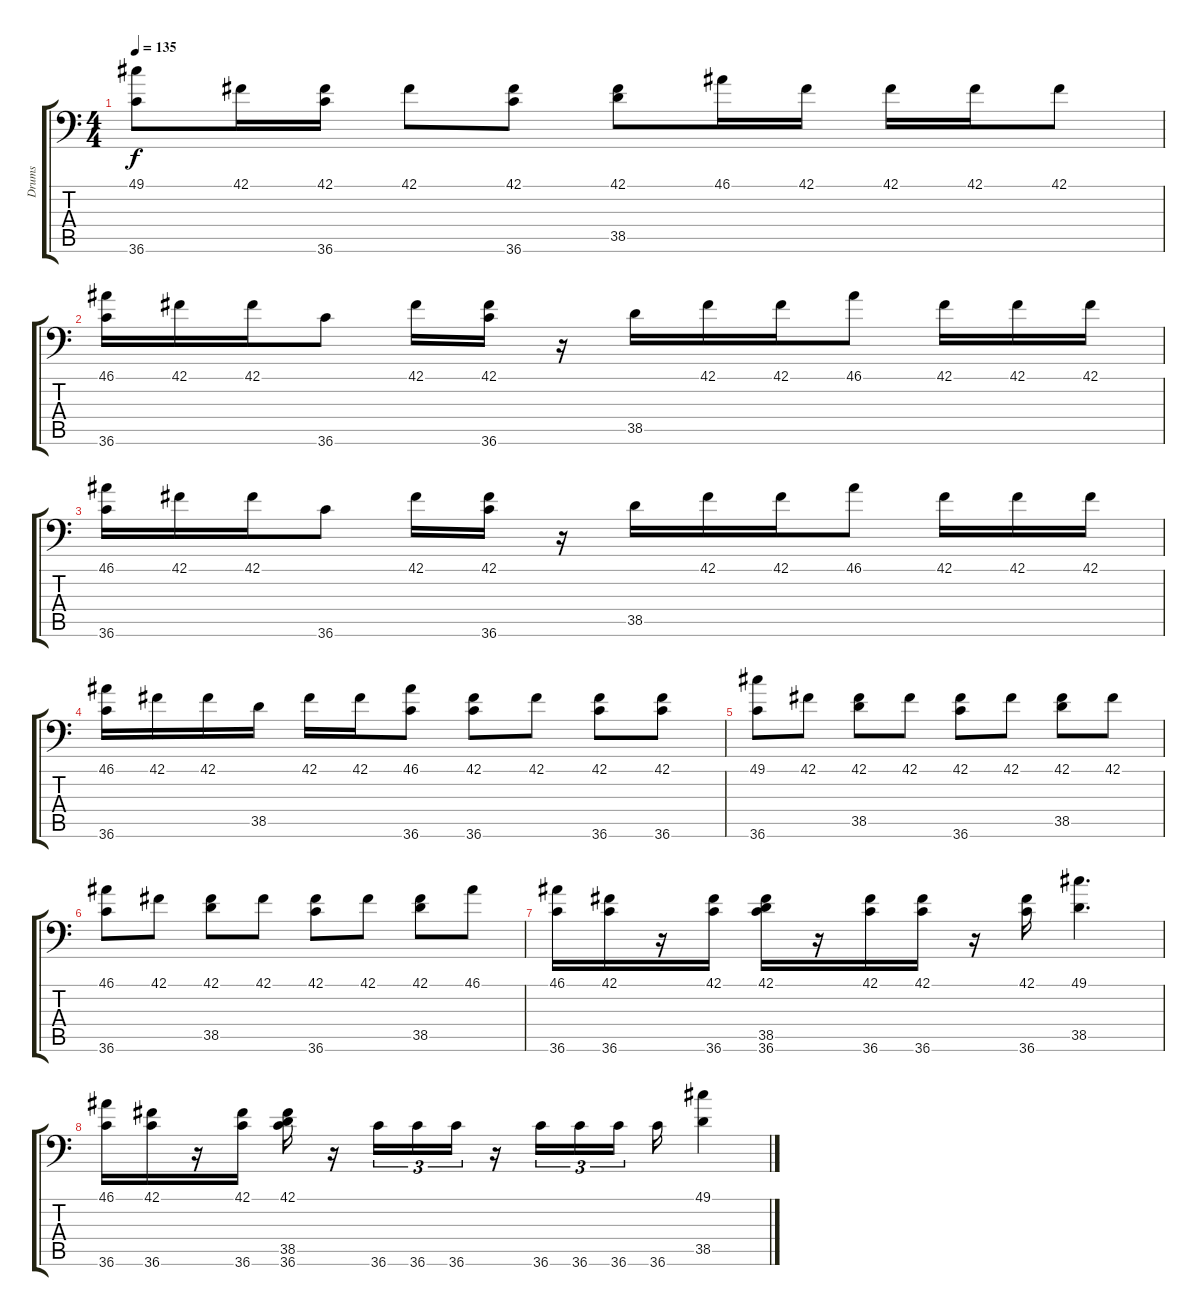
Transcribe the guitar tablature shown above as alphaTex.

\track ("Drums" "Drums") {instrument acousticgrandpiano}
\staff {score tabs}
\tuning (C-1 C-1 C-1 C-1 C-1 C-1) {hide}
\ts (4 4)
\tempo 135
\clef f4
\ks c
(49.1 36.6).8{dy f} 42.1.16 (42.1 36.6).16 42.1.8 (42.1 36.6).8 (42.1 38.5).8 46.1.16 42.1.16 42.1.16 42.1.16 42.1.8 |
(46.1 36.6).16 42.1.16 42.1.16 36.6.8 42.1.16 (42.1 36.6).16 r.16 38.5.16 42.1.16 42.1.16 46.1.8 42.1.16 42.1.16 42.1.16 |
(46.1 36.6).16 42.1.16 42.1.16 36.6.8 42.1.16 (42.1 36.6).16 r.16 38.5.16 42.1.16 42.1.16 46.1.8 42.1.16 42.1.16 42.1.16 |
(46.1 36.6).16 42.1.16 42.1.16 38.5.16 42.1.16 42.1.16 (46.1 36.6).8 (42.1 36.6).8 42.1.8 (42.1 36.6).8 (42.1 36.6).8 |
(49.1 36.6).8 42.1.8 (42.1 38.5).8 42.1.8 (42.1 36.6).8 42.1.8 (42.1 38.5).8 42.1.8 |
(46.1 36.6).8 42.1.8 (42.1 38.5).8 42.1.8 (42.1 36.6).8 42.1.8 (42.1 38.5).8 46.1.8 |
(46.1 36.6).16 (42.1 36.6).16 r.16 (42.1 36.6).16 (42.1 38.5 36.6).16 r.16 (42.1 36.6).16 (42.1 36.6).16 r.16 (42.1 36.6).16 (49.1 38.5).4{d} |
(46.1 36.6).16 (42.1 36.6).16 r.16 (42.1 36.6).16 (42.1 38.5 36.6).16 r.16 36.6.16{tu (3 2)} 36.6.16{tu (3 2)} 36.6.16{tu (3 2)} r.16 36.6.16{tu (3 2)} 36.6.16{tu (3 2)} 36.6.16{tu (3 2)} 36.6.16 (49.1 38.5).4
